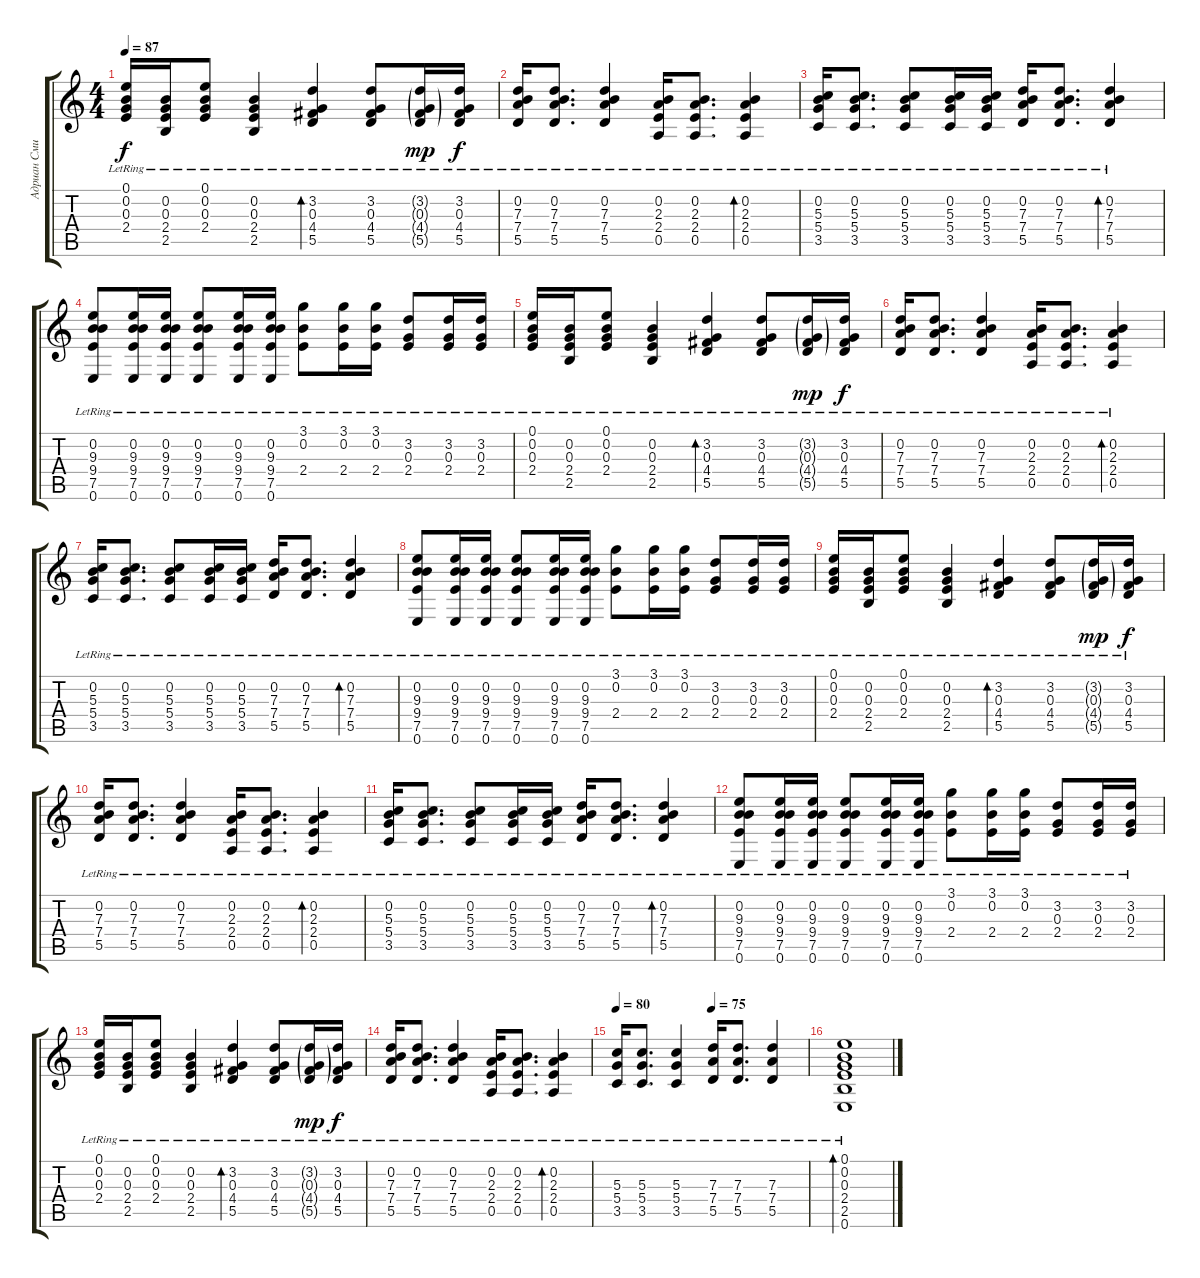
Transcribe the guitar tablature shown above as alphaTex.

\track ("Адриан Смит" "Адриан Сми") {instrument overdrivenguitar}
\staff {score tabs}
\tuning (E4 B3 G3 D3 A2 E2) {hide}
\ts (4 4)
\tempo 87
\clef g2
\ks c
(0.1{lr} 0.2{lr} 0.3{lr} 2.4{lr}).16{dy f} (0.2{lr} 0.3{lr} 2.4{lr} 2.5{lr}).16 (0.1{lr} 0.2{lr} 0.3{lr} 2.4{lr}).8 (0.2{lr} 0.3{lr} 2.4{lr} 2.5{lr}).4 (3.2{lr} 0.3{lr} 4.4{lr} 5.5{lr}).4{bd 120} (3.2{lr} 0.3{lr} 4.4{lr} 5.5{lr}).8 (3.2{g lr} 0.3{g lr} 4.4{g lr} 5.5{g lr}).16{dy mp} (3.2{lr} 0.3{lr} 4.4{lr} 5.5{lr}).16{dy f} |
(0.2{lr} 7.3{lr} 7.4{lr} 5.5{lr}).16 (0.2{lr} 7.3{lr} 7.4{lr} 5.5{lr}).8{d} (0.2{lr} 7.3{lr} 7.4{lr} 5.5{lr}).4 (0.2{lr} 2.3{lr} 2.4{lr} 0.5{lr}).16 (0.2{lr} 2.3{lr} 2.4{lr} 0.5{lr}).8{d} (0.2{lr} 2.3{lr} 2.4{lr} 0.5{lr}).4{bd 120} |
(0.2{lr} 5.3{lr} 5.4{lr} 3.5{lr}).16 (0.2{lr} 5.3{lr} 5.4{lr} 3.5{lr}).8{d} (0.2{lr} 5.3{lr} 5.4{lr} 3.5{lr}).8 (0.2{lr} 5.3{lr} 5.4{lr} 3.5{lr}).16 (0.2{lr} 5.3{lr} 5.4{lr} 3.5{lr}).16 (0.2{lr} 7.3{lr} 7.4{lr} 5.5{lr}).16 (0.2{lr} 7.3{lr} 7.4{lr} 5.5{lr}).8{d} (0.2{lr} 7.3{lr} 7.4{lr} 5.5{lr}).4{bd 120} |
(0.2{lr} 9.3{lr} 9.4{lr} 7.5{lr} 0.6{lr}).8 (0.2{lr} 9.3{lr} 9.4{lr} 7.5{lr} 0.6{lr}).16 (0.2{lr} 9.3{lr} 9.4{lr} 7.5{lr} 0.6{lr}).16 (0.2{lr} 9.3{lr} 9.4{lr} 7.5{lr} 0.6{lr}).8 (0.2{lr} 9.3{lr} 9.4{lr} 7.5{lr} 0.6{lr}).16 (0.2{lr} 9.3{lr} 9.4{lr} 7.5{lr} 0.6{lr}).16 (3.1{lr} 0.2{lr} 2.4{lr}).8 (3.1{lr} 0.2{lr} 2.4{lr}).16 (3.1{lr} 0.2{lr} 2.4{lr}).16 (3.2{lr} 0.3{lr} 2.4{lr}).8 (3.2{lr} 0.3{lr} 2.4{lr}).16 (3.2{lr} 0.3{lr} 2.4{lr}).16 |
(0.1{lr} 0.2{lr} 0.3{lr} 2.4{lr}).16 (0.2{lr} 0.3{lr} 2.4{lr} 2.5{lr}).16 (0.1{lr} 0.2{lr} 0.3{lr} 2.4{lr}).8 (0.2{lr} 0.3{lr} 2.4{lr} 2.5{lr}).4 (3.2{lr} 0.3{lr} 4.4{lr} 5.5{lr}).4{bd 120} (3.2{lr} 0.3{lr} 4.4{lr} 5.5{lr}).8 (3.2{g lr} 0.3{g lr} 4.4{g lr} 5.5{g lr}).16{dy mp} (3.2{lr} 0.3{lr} 4.4{lr} 5.5{lr}).16{dy f} |
(0.2{lr} 7.3{lr} 7.4{lr} 5.5{lr}).16 (0.2{lr} 7.3{lr} 7.4{lr} 5.5{lr}).8{d} (0.2{lr} 7.3{lr} 7.4{lr} 5.5{lr}).4 (0.2{lr} 2.3{lr} 2.4{lr} 0.5{lr}).16 (0.2{lr} 2.3{lr} 2.4{lr} 0.5{lr}).8{d} (0.2{lr} 2.3{lr} 2.4{lr} 0.5{lr}).4{bd 120} |
(0.2{lr} 5.3{lr} 5.4{lr} 3.5{lr}).16 (0.2{lr} 5.3{lr} 5.4{lr} 3.5{lr}).8{d} (0.2{lr} 5.3{lr} 5.4{lr} 3.5{lr}).8 (0.2{lr} 5.3{lr} 5.4{lr} 3.5{lr}).16 (0.2{lr} 5.3{lr} 5.4{lr} 3.5{lr}).16 (0.2{lr} 7.3{lr} 7.4{lr} 5.5{lr}).16 (0.2{lr} 7.3{lr} 7.4{lr} 5.5{lr}).8{d} (0.2{lr} 7.3{lr} 7.4{lr} 5.5{lr}).4{bd 120} |
(0.2{lr} 9.3{lr} 9.4{lr} 7.5{lr} 0.6{lr}).8 (0.2{lr} 9.3{lr} 9.4{lr} 7.5{lr} 0.6{lr}).16 (0.2{lr} 9.3{lr} 9.4{lr} 7.5{lr} 0.6{lr}).16 (0.2{lr} 9.3{lr} 9.4{lr} 7.5{lr} 0.6{lr}).8 (0.2{lr} 9.3{lr} 9.4{lr} 7.5{lr} 0.6{lr}).16 (0.2{lr} 9.3{lr} 9.4{lr} 7.5{lr} 0.6{lr}).16 (3.1{lr} 0.2{lr} 2.4{lr}).8 (3.1{lr} 0.2{lr} 2.4{lr}).16 (3.1{lr} 0.2{lr} 2.4{lr}).16 (3.2{lr} 0.3{lr} 2.4{lr}).8 (3.2{lr} 0.3{lr} 2.4{lr}).16 (3.2{lr} 0.3{lr} 2.4{lr}).16 |
(0.1{lr} 0.2{lr} 0.3{lr} 2.4{lr}).16 (0.2{lr} 0.3{lr} 2.4{lr} 2.5{lr}).16 (0.1{lr} 0.2{lr} 0.3{lr} 2.4{lr}).8 (0.2{lr} 0.3{lr} 2.4{lr} 2.5{lr}).4 (3.2{lr} 0.3{lr} 4.4{lr} 5.5{lr}).4{bd 120} (3.2{lr} 0.3{lr} 4.4{lr} 5.5{lr}).8 (3.2{g lr} 0.3{g lr} 4.4{g lr} 5.5{g lr}).16{dy mp} (3.2{lr} 0.3{lr} 4.4{lr} 5.5{lr}).16{dy f} |
(0.2{lr} 7.3{lr} 7.4{lr} 5.5{lr}).16 (0.2{lr} 7.3{lr} 7.4{lr} 5.5{lr}).8{d} (0.2{lr} 7.3{lr} 7.4{lr} 5.5{lr}).4 (0.2{lr} 2.3{lr} 2.4{lr} 0.5{lr}).16 (0.2{lr} 2.3{lr} 2.4{lr} 0.5{lr}).8{d} (0.2{lr} 2.3{lr} 2.4{lr} 0.5{lr}).4{bd 120} |
(0.2{lr} 5.3{lr} 5.4{lr} 3.5{lr}).16 (0.2{lr} 5.3{lr} 5.4{lr} 3.5{lr}).8{d} (0.2{lr} 5.3{lr} 5.4{lr} 3.5{lr}).8 (0.2{lr} 5.3{lr} 5.4{lr} 3.5{lr}).16 (0.2{lr} 5.3{lr} 5.4{lr} 3.5{lr}).16 (0.2{lr} 7.3{lr} 7.4{lr} 5.5{lr}).16 (0.2{lr} 7.3{lr} 7.4{lr} 5.5{lr}).8{d} (0.2{lr} 7.3{lr} 7.4{lr} 5.5{lr}).4{bd 120} |
(0.2{lr} 9.3{lr} 9.4{lr} 7.5{lr} 0.6{lr}).8 (0.2{lr} 9.3{lr} 9.4{lr} 7.5{lr} 0.6{lr}).16 (0.2{lr} 9.3{lr} 9.4{lr} 7.5{lr} 0.6{lr}).16 (0.2{lr} 9.3{lr} 9.4{lr} 7.5{lr} 0.6{lr}).8 (0.2{lr} 9.3{lr} 9.4{lr} 7.5{lr} 0.6{lr}).16 (0.2{lr} 9.3{lr} 9.4{lr} 7.5{lr} 0.6{lr}).16 (3.1{lr} 0.2{lr} 2.4{lr}).8 (3.1{lr} 0.2{lr} 2.4{lr}).16 (3.1{lr} 0.2{lr} 2.4{lr}).16 (3.2{lr} 0.3{lr} 2.4{lr}).8 (3.2{lr} 0.3{lr} 2.4{lr}).16 (3.2{lr} 0.3{lr} 2.4{lr}).16 |
(0.1{lr} 0.2{lr} 0.3{lr} 2.4{lr}).16 (0.2{lr} 0.3{lr} 2.4{lr} 2.5{lr}).16 (0.1{lr} 0.2{lr} 0.3{lr} 2.4{lr}).8 (0.2{lr} 0.3{lr} 2.4{lr} 2.5{lr}).4 (3.2{lr} 0.3{lr} 4.4{lr} 5.5{lr}).4{bd 120} (3.2{lr} 0.3{lr} 4.4{lr} 5.5{lr}).8 (3.2{g lr} 0.3{g lr} 4.4{g lr} 5.5{g lr}).16{dy mp} (3.2{lr} 0.3{lr} 4.4{lr} 5.5{lr}).16{dy f} |
(0.2{lr} 7.3{lr} 7.4{lr} 5.5{lr}).16 (0.2{lr} 7.3{lr} 7.4{lr} 5.5{lr}).8{d} (0.2{lr} 7.3{lr} 7.4{lr} 5.5{lr}).4 (0.2{lr} 2.3{lr} 2.4{lr} 0.5{lr}).16 (0.2{lr} 2.3{lr} 2.4{lr} 0.5{lr}).8{d} (0.2{lr} 2.3{lr} 2.4{lr} 0.5{lr}).4{bd 120} |
\tempo 80
\tempo (75 0.5)
(5.3{lr} 5.4{lr} 3.5{lr}).16 (5.3{lr} 5.4{lr} 3.5{lr}).8{d} (5.3{lr} 5.4{lr} 3.5{lr}).4 (7.3{lr} 7.4{lr} 5.5{lr}).16 (7.3{lr} 7.4{lr} 5.5{lr}).8{d} (7.3{lr} 7.4{lr} 5.5{lr}).4 |
(0.1{lr} 0.2{lr} 0.3{lr} 2.4{lr} 2.5{lr} 0.6{lr}).1{bd 240}
